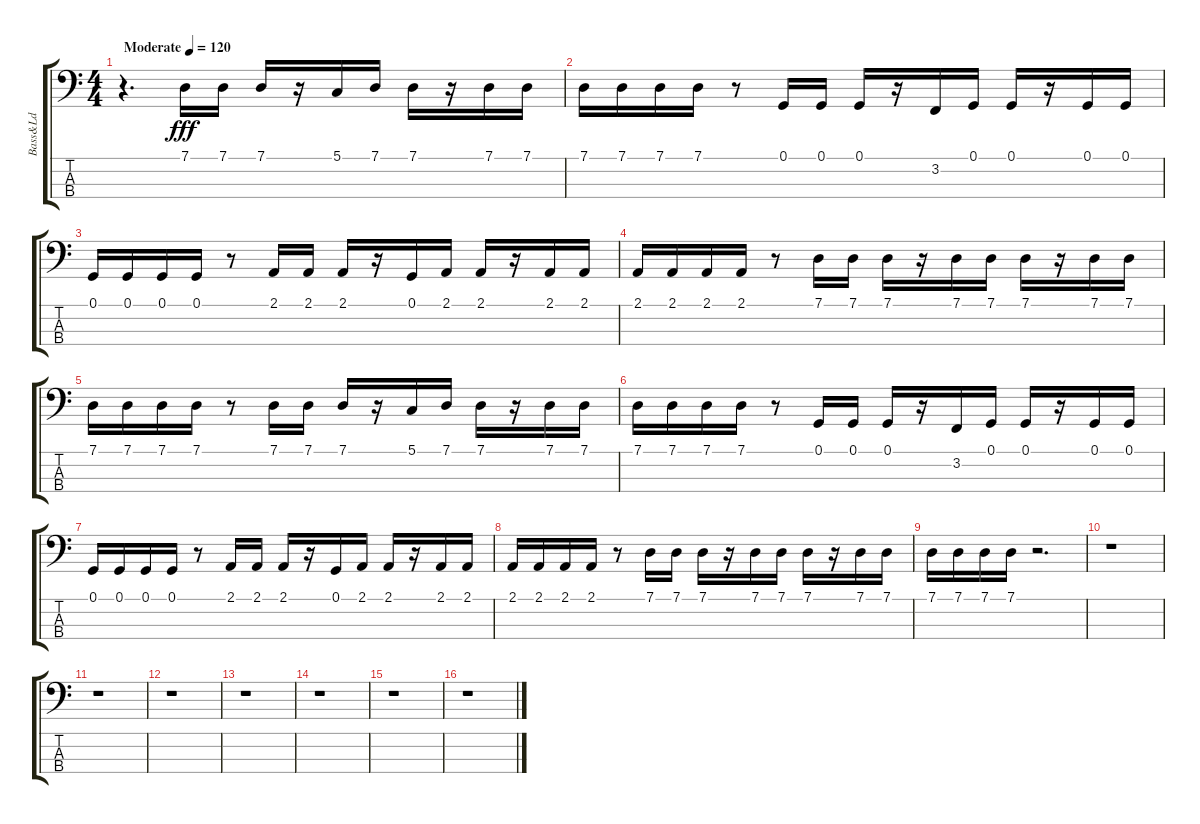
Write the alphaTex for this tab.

\track ("Bass&Ld" "Bass&Ld") {instrument lead8bassandlead}
\staff {score tabs}
\tuning (G2 D2 A1 E1) {hide}
\ts (4 4)
\tempo (120 "Moderate")
\clef f4
\ks c
r.4{d dy fff instrument lead8bassandlead} 7.1.16 7.1.16 7.1.16 r.16 5.1.16 7.1.16 7.1.16 r.16 7.1.16 7.1.16 |
7.1.16 7.1.16 7.1.16 7.1.16 r.8 0.1.16 0.1.16 0.1.16 r.16 3.2.16 0.1.16 0.1.16 r.16 0.1.16 0.1.16 |
0.1.16 0.1.16 0.1.16 0.1.16 r.8 2.1.16 2.1.16 2.1.16 r.16 0.1.16 2.1.16 2.1.16 r.16 2.1.16 2.1.16 |
2.1.16 2.1.16 2.1.16 2.1.16 r.8 7.1.16 7.1.16 7.1.16 r.16 7.1.16 7.1.16 7.1.16 r.16 7.1.16 7.1.16 |
7.1.16 7.1.16 7.1.16 7.1.16 r.8 7.1.16 7.1.16 7.1.16 r.16 5.1.16 7.1.16 7.1.16 r.16 7.1.16 7.1.16 |
7.1.16 7.1.16 7.1.16 7.1.16 r.8 0.1.16 0.1.16 0.1.16 r.16 3.2.16 0.1.16 0.1.16 r.16 0.1.16 0.1.16 |
0.1.16 0.1.16 0.1.16 0.1.16 r.8 2.1.16 2.1.16 2.1.16 r.16 0.1.16 2.1.16 2.1.16 r.16 2.1.16 2.1.16 |
2.1.16 2.1.16 2.1.16 2.1.16 r.8 7.1.16 7.1.16 7.1.16 r.16 7.1.16 7.1.16 7.1.16 r.16 7.1.16 7.1.16 |
7.1.16 7.1.16 7.1.16 7.1.16 r.2{d} |
r.1 |
r.1 |
r.1 |
r.1 |
r.1 |
r.1 |
r.1
